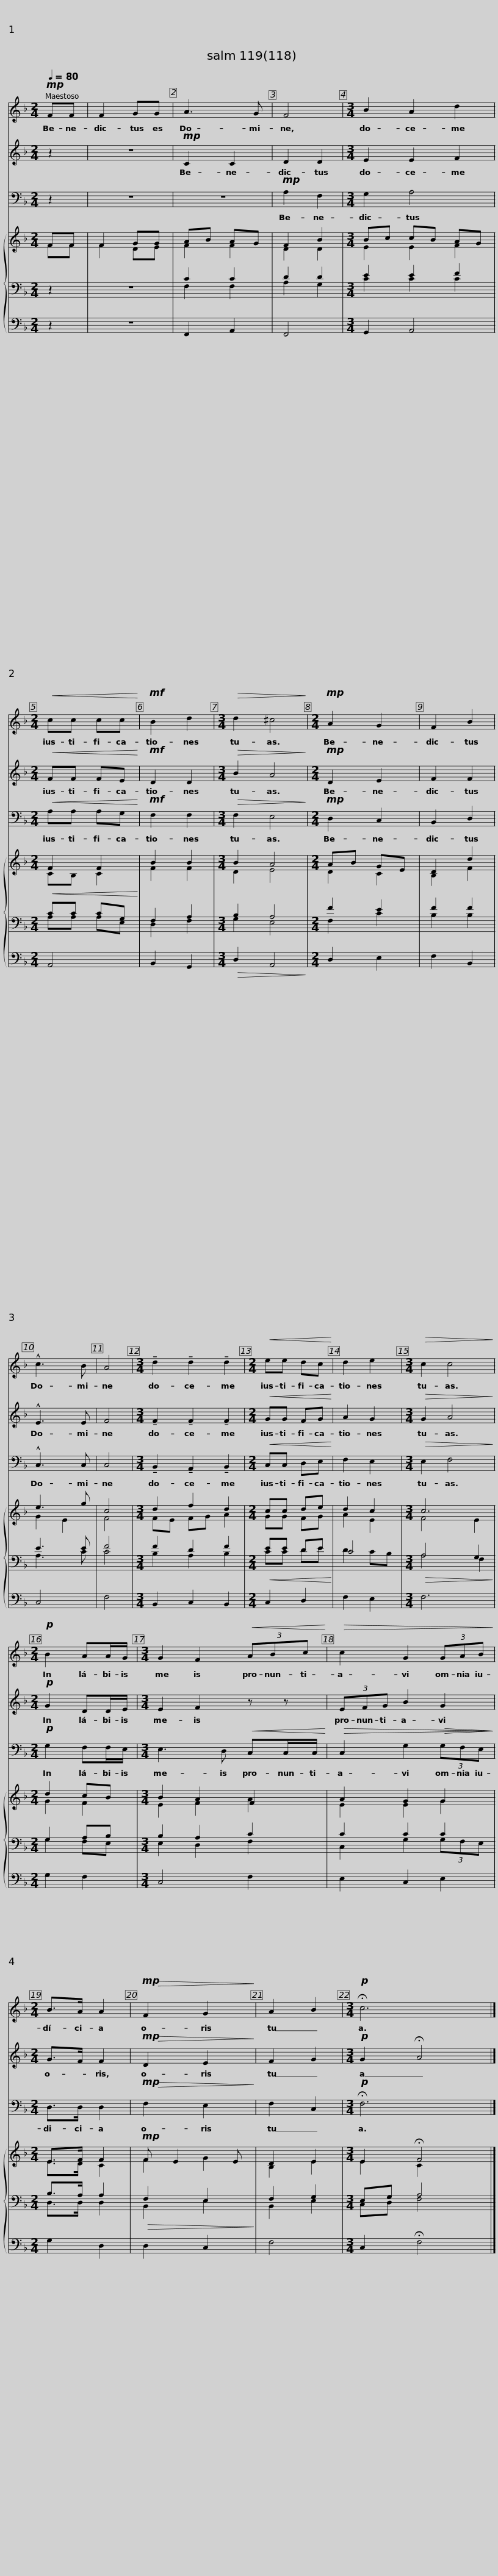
X:1
%%score 1 2 3 { ( 4 5 ) | ( 6 8 ) | 7 }
L:1/8
Q:1/4=80
M:2/4
I:linebreak $
K:F
V:1 treble
V:2 treble
V:3 bass
V:4 treble
V:5 treble
V:6 bass
V:8 bass
V:7 bass
V:1
!mp! FF | F2 GG | A3 G | F4 |[M:3/4] B2 A2 d2 | %5
[M:2/4]!<(! cc cc!<)! |!mf! B2 d2 |[M:3/4]!>(! d2 ^c4!>)! |$[M:2/4]!mp! A2 G2 | F2 B2 | %10
 !^!c3 B | A4 |[M:3/4] !tenuto!d2 !tenuto!d2 !tenuto!d2 |[M:2/4]!<(! ee dc!<)! | d2 e2 | %15
[M:3/4]!>(! c2 c4!>)! |$[M:2/4]!p! B2 AA/G/ |[M:3/4] G2 F2!<(! (3ABc!<)! |!>(! c2 G2 (3GAB!>)! |[M:2/4] B>A A2 | %20
!mp!!>(! F2 G2!>)! | A2 B2 |$[M:3/4]!p! !fermata!c6 |] %23
V:2
 z2 | z4 |!mp! C2 C2 | D2 D2 |[M:3/4] E2 E2 F2 | %5
[M:2/4]!<(! FF FE!<)! |!mf! D2 D2 |[M:3/4]!>(! B2 A4!>)! |$[M:2/4]!mp! D2 E2 | F2 F2 | %10
 !^!E3 E | F4 |[M:3/4] !tenuto!F2 !tenuto!F2 !tenuto!F2 |[M:2/4]!<(! GG FG!<)! | A2 G2 | %15
[M:3/4]!>(! G2 A4!>)! |$[M:2/4]!p! G2 DD/E/ |[M:3/4] E2 F2 z z | (3EFG B2 G2 |[M:2/4] G>F F2 | %20
!mp!!>(! D2 E2!>)! | F2 G2 |$[M:3/4]!p! G2 !fermata!A4 |] %23
V:3
 z2 | z4 | z4 |!mp! A,2 F,2 |[M:3/4] G,2 A,4 | %5
[M:2/4]!<(! A,A, A,G,!<)! |!mf! F,2 F,2 |[M:3/4]!>(! F,2 E,4!>)! |$[M:2/4]!mp! D,2 C,2 | B,,2 D,2 | %10
 !^!C,3 C, | C,4 |[M:3/4] !tenuto!B,,2 !tenuto!A,,2 !tenuto!B,,2 |[M:2/4]!<(! C,C, D,E,!<)! | F,2 E,2 | %15
[M:3/4]!>(! E,2 F,4!>)! |$[M:2/4]!p! G,2 F,F,/E,/ |[M:3/4] E,3 D,!<(! C,C,/C,/!<)! |!>(! C,2 G,2!>(! (3G,F,E,!>)!!>)! |[M:2/4] D,>D, D,2 | %20
!mp!!>(! F,2 E,2!>)! | F,2 C,2 |$[M:3/4]!p! !fermata!F,6 |] %23
V:4
 FF | F2 GG | AB AG | F2 B2 |[M:3/4] Bc cB AG | %5
[M:2/4]!<(! F2 F2!<)! | B2 B2 |[M:3/4] B2 A4 |$[M:2/4] AB GE | D2 d2 | %10
 e3 g | c4 |[M:3/4] d2 f2 d2 |[M:2/4] cc de | d2 c2 | %15
[M:3/4] c6 |$[M:2/4] d2 cB |[M:3/4] B2 A2 F2 | A2 G2 G2 |[M:2/4] E>F F2 | %20
!mp! F E2 E | D2 E2 |$[M:3/4] E2 !fermata!F4 |] %23
V:5
 FF | F2 DE | F2 F2 | D2 D2 |[M:3/4] E2 E2 F2 | %5
[M:2/4] CB, C2 | F2 F2 |[M:3/4] D2 E4 |$[M:2/4] D2 C2 | B,2 F2 | %10
 G2 E2 | F4 |[M:3/4] FE FG A2 |[M:2/4] GG FG | A2 E2 | %15
[M:3/4] F4 E2 |$[M:2/4] G2 F2 |[M:3/4] E2 F2 A2 | E2 E2 G2 |[M:2/4] E>D C2 | %20
 F2 G2 | B,2 E2 |$[M:3/4] E2 C2 x2 |] %23
V:6
 z2 | z4 | C2 C2 | D2 D2 |[M:3/4] E2 E2 F2 | %5
[M:2/4] CC CG, | F,2 A,2 |[M:3/4] B,2 A,4 |$[M:2/4] F2 E2 | F2 F2 | %10
 E3 E | F4 |[M:3/4] F2 D2 F2 |[M:2/4]!<(! EE DE!<)! | C4 | %15
[M:3/4]!>(! A,4 G,2!>)! |$[M:2/4] G,2 A,B, |[M:3/4] B,2 A,2 C2 | C2 C2 C2 |[M:2/4] B,>A, A,2 | %20
!>(! F,2 E,2!>)! | F,2 G,2 |$[M:3/4] E,G, A,4 |] %23
V:7
 z2 | z4 | F,,2 A,,2 | F,,4 |[M:3/4] G,,2 A,,4 | %5
[M:2/4] A,,4 | B,,2 G,,2 |[M:3/4]!>(! D,2 A,,4!>)! |$[M:2/4] D,2 E,2 | F,2 B,,2 | %10
 C,4 | F,4 |[M:3/4] B,,2 C,2 B,,2 |[M:2/4] C,2 D,2 | F,2 E,2 | %15
[M:3/4] F,6 |$[M:2/4] G,2 F,2 |[M:3/4] C,4 F,2 | E,2 C,2 E,2 |[M:2/4] G,2 D,2 | %20
 D,2 C,2 | F,4 |$[M:3/4] C,2 !fermata!F,4 |] %23
V:8
 x2 | x4 | F,2 F,2 | A,2 G,2 |[M:3/4] C2 C2 C2 | %5
[M:2/4] A,A, A,E, | D,2 F,2 |[M:3/4] G,2 E,4 |$[M:2/4] F,2 C2 | B,2 B,2 | %10
 A,3 C | C4 |[M:3/4] B,2 A,2 B,2 |[M:2/4] CC DE | D2 CB, | %15
[M:3/4] A,4 F,2 |$[M:2/4] G,2 F,E, |[M:3/4] E,2 D,2 F,2 | C,2 G,2 (3G,F,E, |[M:2/4] D,>D, D,2 | %20
 B,,2 E,2 | B,,2 E,2 |$[M:3/4] C,D, F,4 |] %23
